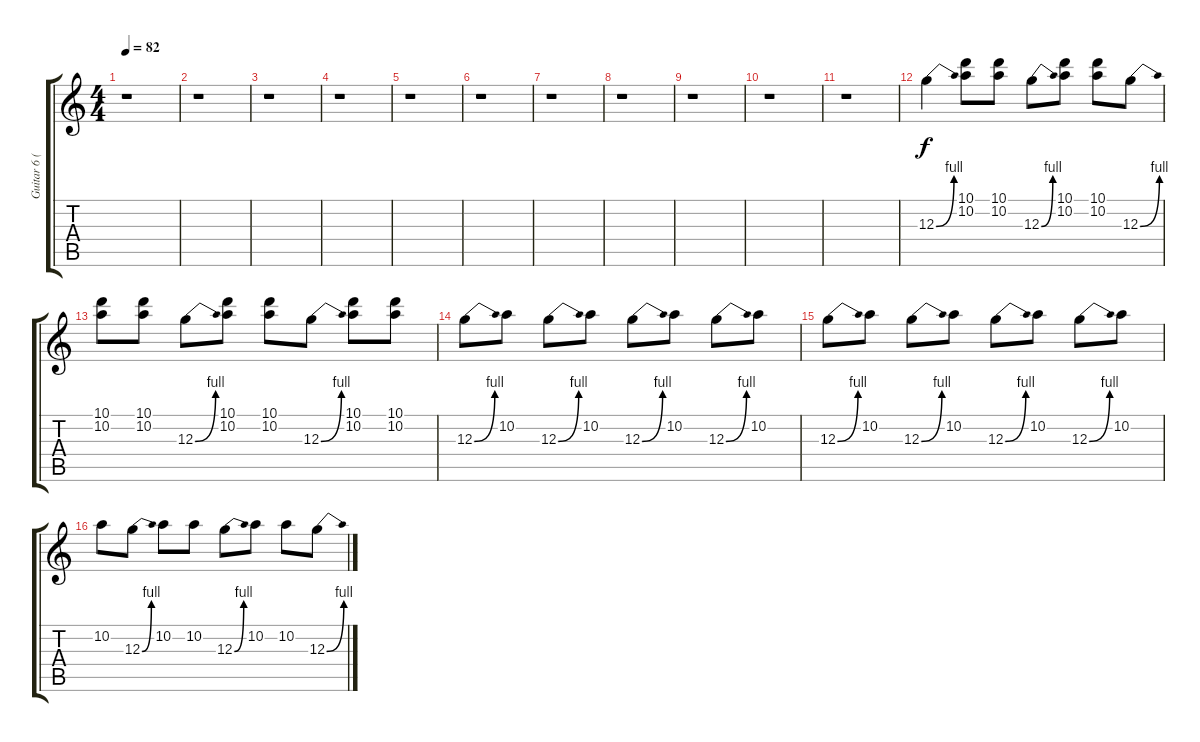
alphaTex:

\track ("Guitar 6 (solos)" "Guitar 6 (") {instrument overdrivenguitar}
\staff {score tabs}
\tuning (E4 B3 G3 D3 A2 E2) {hide}
\ts (4 4)
\tempo 82
\clef g2
\ks c
r.1{dy f} |
r.1 |
r.1 |
r.1 |
r.1 |
r.1 |
r.1 |
r.1 |
r.1 |
r.1 |
r.1 |
12.3{be (bend 0 0 60 4)}.4 (10.1 10.2).8 (10.1 10.2).8 12.3{be (bend 0 0 60 4)}.8 (10.1 10.2).8 (10.1 10.2).8 12.3{be (bend 0 0 60 4)}.8 |
(10.1 10.2).8 (10.1 10.2).8 12.3{be (bend 0 0 60 4)}.8 (10.1 10.2).8 (10.1 10.2).8 12.3{be (bend 0 0 60 4)}.8 (10.1 10.2).8 (10.1 10.2).8 |
12.3{be (bend 0 0 60 4)}.8 10.2.8 12.3{be (bend 0 0 60 4)}.8 10.2.8 12.3{be (bend 0 0 60 4)}.8 10.2.8 12.3{be (bend 0 0 60 4)}.8 10.2.8 |
12.3{be (bend 0 0 60 4)}.8 10.2.8 12.3{be (bend 0 0 60 4)}.8 10.2.8 12.3{be (bend 0 0 60 4)}.8 10.2.8 12.3{be (bend 0 0 60 4)}.8 10.2.8 |
10.2.8 12.3{be (bend 0 0 60 4)}.8 10.2.8 10.2.8 12.3{be (bend 0 0 60 4)}.8 10.2.8 10.2.8 12.3{be (bend 0 0 60 4)}.8
